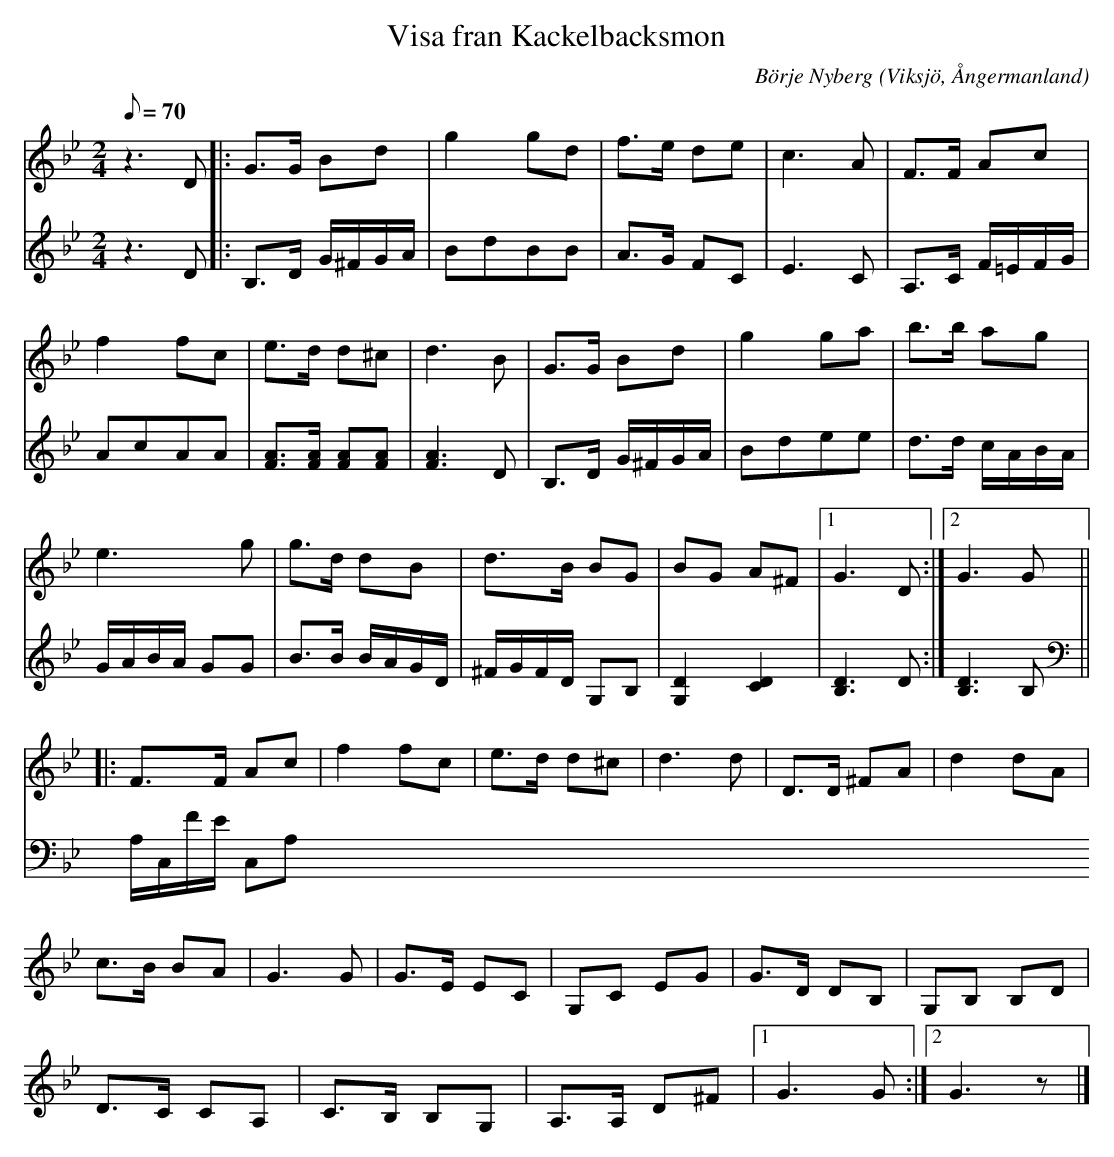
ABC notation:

X:1
T:Visa fran Kackelbacksmon
C:Börje Nyberg
O:Viksjö, Ångermanland
M:2/4
L:1/8
Q:70
K:Gm
V:1
z2> D2|: G>G Bd | g2 gd | f>e de | c2>A2 | F>F Ac |
f2 fc | e>d d^c | d2>B2 | G>G Bd |g2 ga | b>b ag |
e2> g2 | g>d dB |d>B BG |BG A^F |1 G2> D2 :|2 G2> G2 ||
|: F>F Ac | f2 fc | e>d d^c | d2>d2 | D>D ^FA | d2 dA |
c>B BA |G2> G2 | G>E EC | G,C EG | G>D DB, | G,B, B,D |
D>C CA, | C>B, B,G, | A,>A, D^F |1 G2> G2 :|2 G2> z2 |]
V:2
z2> D2 |: B,>D G/2^F/2G/2A/2 | BdBB | A>G FC | E2>C2 | A,>C F/2=E/2F/2G/2 |
AcAA | [AF]>[AF] [AF][AF] | [A2F2]> D2 | B,>D G/2^F/2G/2A/2 | Bdee | d>d c/2A/2B/2A/2 |
G/2A/2B/2A/2 GG | B>B B/2A/2G/2D/2 | ^F/2G/2F/2D/2 G,B, | [G,2D2] [C2D2] | [D2B,2]> D2 :| [D2B,2]> B,2 ||
A,/2C,/2F/2E/2 C,A,
